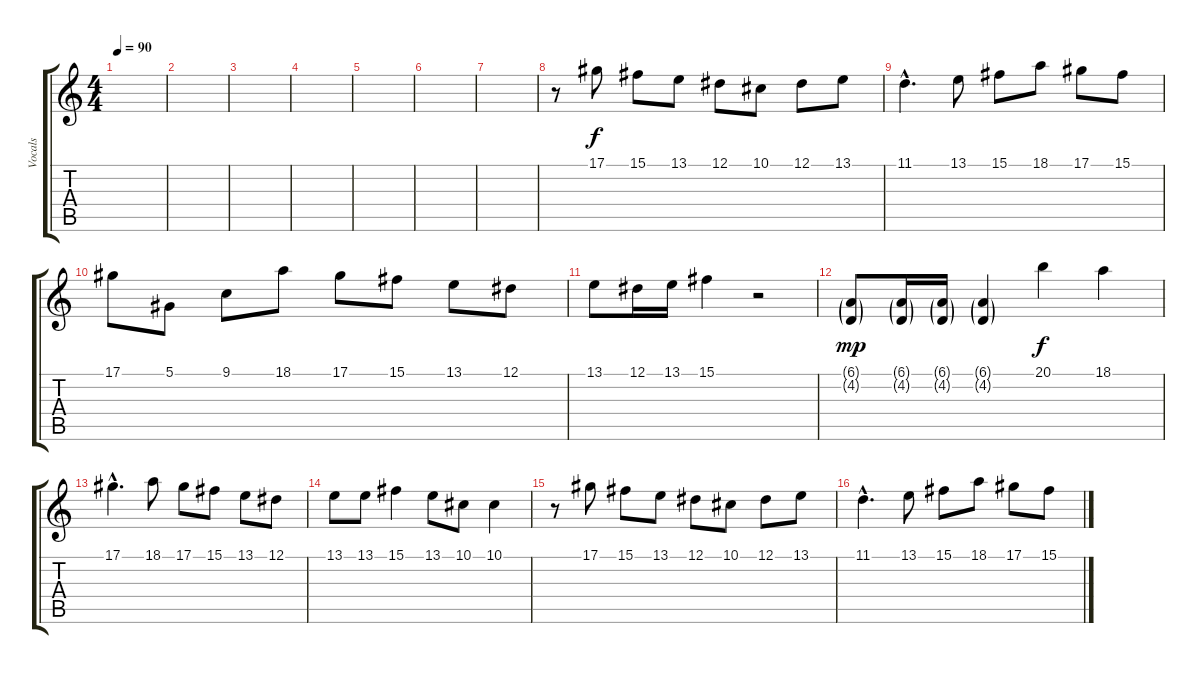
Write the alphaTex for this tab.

\track ("Vocals" "Vocals") {instrument pad4choir}
\staff {score tabs}
\tuning (Eb4 Bb3 Gb3 Db3 Ab2 Eb2) {hide}
\ts (4 4)
\tempo 90
\clef g2
\ks c
|
|
|
|
|
|
|
r.8 17.1.8{dy f} 15.1.8 13.1.8 12.1.8 10.1.8 12.1.8 13.1.8 |
11.1{hac}.4{d} 13.1.8 15.1.8 18.1.8 17.1.8 15.1.8 |
17.1.8 5.1.8 9.1.8 18.1.8 17.1.8 15.1.8 13.1.8 12.1.8 |
13.1.8 12.1.16 13.1.16 15.1.4 r.2 |
(6.1{g} 4.2{g}).8{dy mp} (6.1{g} 4.2{g}).16 (6.1{g} 4.2{g}).16 (6.1{g} 4.2{g}).4 20.1.4{dy f} 18.1.4 |
17.1{hac}.4{d} 18.1.8 17.1.8 15.1.8 13.1.8 12.1.8 |
13.1.8 13.1.8 15.1.4 13.1.8 10.1.8 10.1.4 |
r.8 17.1.8 15.1.8 13.1.8 12.1.8 10.1.8 12.1.8 13.1.8 |
11.1{hac}.4{d} 13.1.8 15.1.8 18.1.8 17.1.8 15.1.8
